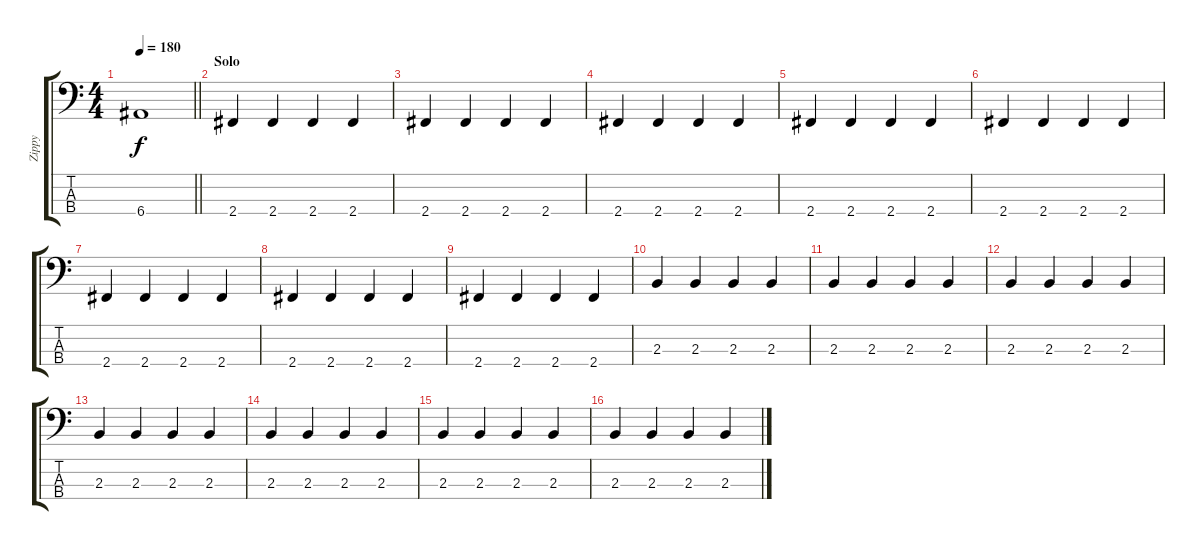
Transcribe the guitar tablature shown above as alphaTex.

\track ("Zippy" "Zippy") {instrument electricbassfinger}
\staff {score tabs}
\tuning (G2 D2 A1 E1) {hide}
\ts (4 4)
\tempo 180
\clef f4
\barLineRight lightlight
\ks c
6.4{t}.1{dy f} |
\section ("" "Solo")
2.4.4 2.4.4 2.4.4 2.4.4 |
2.4.4 2.4.4 2.4.4 2.4.4 |
2.4.4 2.4.4 2.4.4 2.4.4 |
2.4.4 2.4.4 2.4.4 2.4.4 |
2.4.4 2.4.4 2.4.4 2.4.4 |
2.4.4 2.4.4 2.4.4 2.4.4 |
2.4.4 2.4.4 2.4.4 2.4.4 |
2.4.4 2.4.4 2.4.4 2.4.4 |
2.3.4 2.3.4 2.3.4 2.3.4 |
2.3.4 2.3.4 2.3.4 2.3.4 |
2.3.4 2.3.4 2.3.4 2.3.4 |
2.3.4 2.3.4 2.3.4 2.3.4 |
2.3.4 2.3.4 2.3.4 2.3.4 |
2.3.4 2.3.4 2.3.4 2.3.4 |
2.3.4 2.3.4 2.3.4 2.3.4
